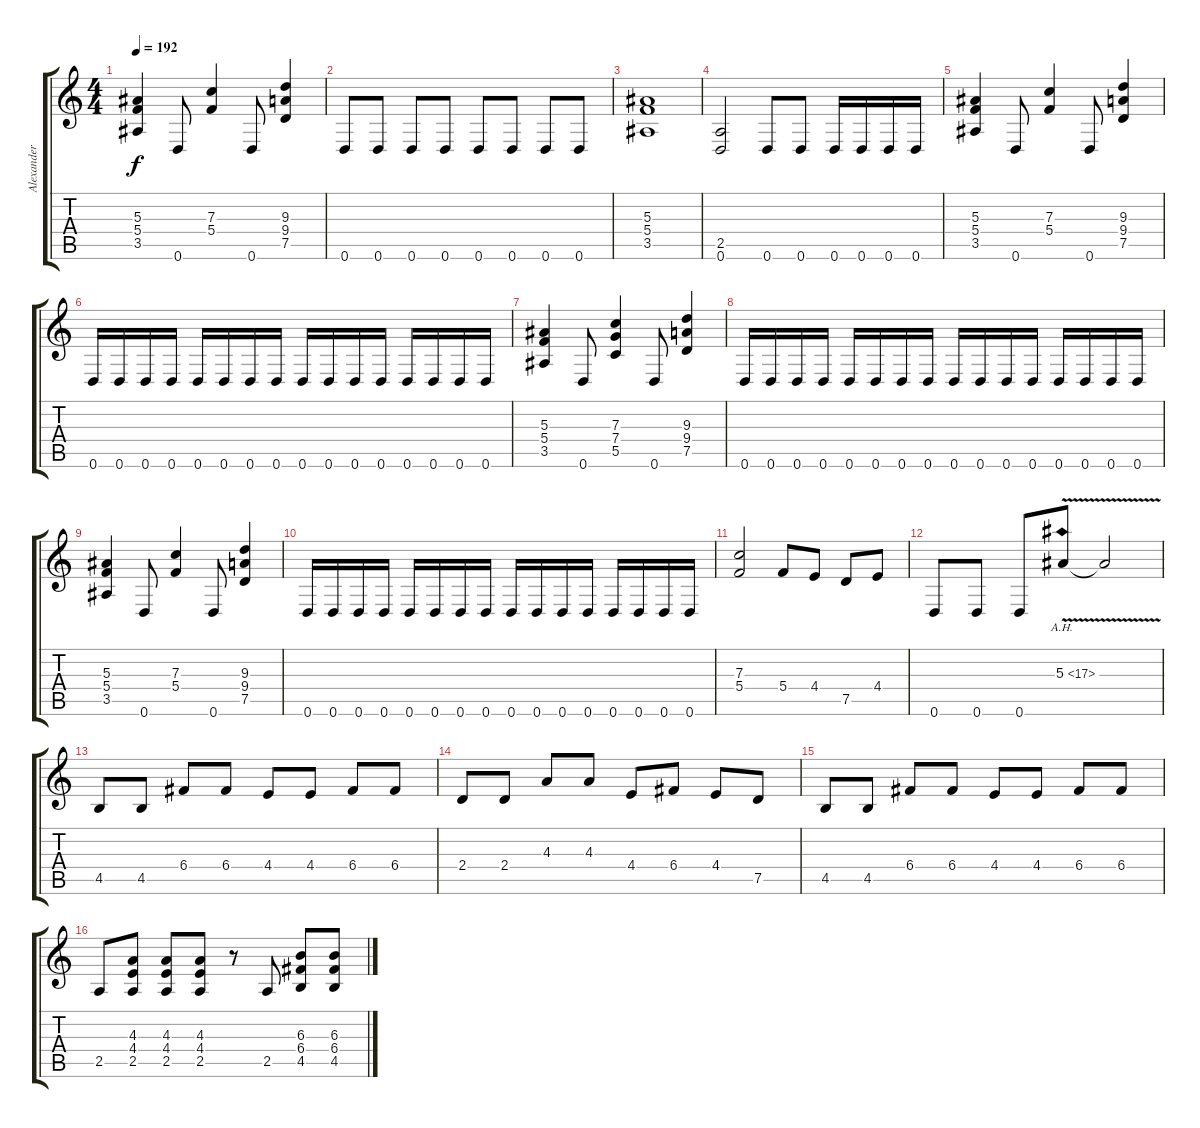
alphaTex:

\track ("Alexander Kuoppala" "Alexander ") {instrument distortionguitar}
\staff {score tabs}
\tuning (D4 A3 F3 C3 G2 D2) {hide}
\ts (4 4)
\tempo 192
\clef g2
\ks c
(5.3 5.4 3.5).4{dy f} 0.6.8 (7.3 5.4).4 0.6.8 (9.3 9.4 7.5).4 |
0.6.8 0.6.8 0.6.8 0.6.8 0.6.8 0.6.8 0.6.8 0.6.8 |
(5.3 5.4 3.5).1 |
(2.5 0.6).2 0.6.8 0.6.8 0.6.16 0.6.16 0.6.16 0.6.16 |
(5.3 5.4 3.5).4 0.6.8 (7.3 5.4).4 0.6.8 (9.3 9.4 7.5).4 |
0.6.16 0.6.16 0.6.16 0.6.16 0.6.16 0.6.16 0.6.16 0.6.16 0.6.16 0.6.16 0.6.16 0.6.16 0.6.16 0.6.16 0.6.16 0.6.16 |
(5.3 5.4 3.5).4 0.6.8 (7.3 7.4 5.5).4 0.6.8 (9.3 9.4 7.5).4 |
0.6.16 0.6.16 0.6.16 0.6.16 0.6.16 0.6.16 0.6.16 0.6.16 0.6.16 0.6.16 0.6.16 0.6.16 0.6.16 0.6.16 0.6.16 0.6.16 |
(5.3 5.4 3.5).4 0.6.8 (7.3 5.4).4 0.6.8 (9.3 9.4 7.5).4 |
0.6.16 0.6.16 0.6.16 0.6.16 0.6.16 0.6.16 0.6.16 0.6.16 0.6.16 0.6.16 0.6.16 0.6.16 0.6.16 0.6.16 0.6.16 0.6.16 |
(7.3 5.4).2 5.4.8 4.4.8 7.5.8 4.4.8 |
0.6.8 0.6.8 0.6.8 5.3{ah 12 v}.8 5.3{t}.2 |
4.5.8 4.5.8 6.4.8 6.4.8 4.4.8 4.4.8 6.4.8 6.4.8 |
2.4.8 2.4.8 4.3.8 4.3.8 4.4.8 6.4.8 4.4.8 7.5.8 |
4.5.8 4.5.8 6.4.8 6.4.8 4.4.8 4.4.8 6.4.8 6.4.8 |
2.5.8 (4.3 4.4 2.5).8 (4.3 4.4 2.5).8 (4.3 4.4 2.5).8 r.8 2.5.8 (6.3 6.4 4.5).8 (6.3 6.4 4.5).8
